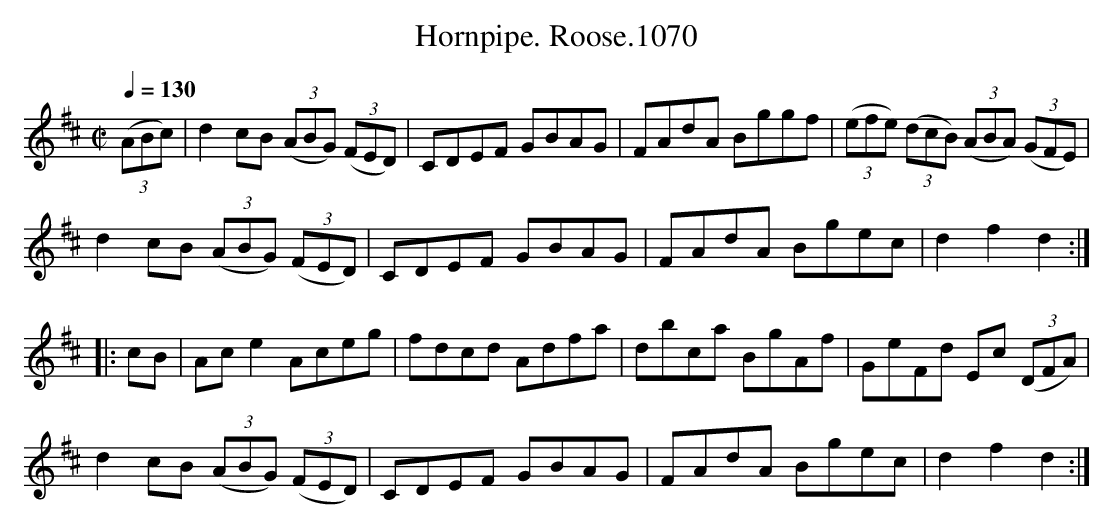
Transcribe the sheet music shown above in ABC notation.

X:1
T:Hornpipe. Roose.1070
Q:1/4=130
M:C|
L:1/8
K:D
((3ABc)|d2 cB ((3ABG) ((3FED)|CDEF GBAG|FAdA Bggf|((3efe) ((3dcB) ((3ABA) ((3GFE)|
d2 cB ((3ABG) ((3FED)|CDEF GBAG|FAdA Bgec|d2 f2 d2:|
|:cB|Ac e2 Aceg|fdcd Adfa|dbca BgAf|GeFd Ec ((3DFA)|
d2 cB ((3ABG) ((3FED)|CDEF GBAG|FAdA Bgec|d2 f2 d2:|
